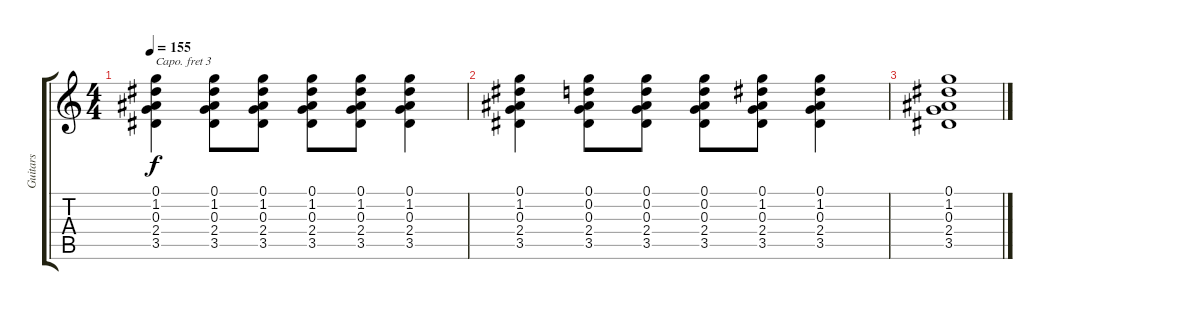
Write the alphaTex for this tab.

\track ("Guitars" "Guitars") {instrument acousticguitarsteel}
\staff {score tabs}
\capo 3
\tuning (E4 B3 G3 D3 A2 E2) {hide}
\ts (4 4)
\tempo 155
\clef g2
\ks c
(0.1 1.2 0.3 2.4 3.5).4{dy f} (0.1 1.2 0.3 2.4 3.5).8 (0.1 1.2 0.3 2.4 3.5).8 (0.1 1.2 0.3 2.4 3.5).8 (0.1 1.2 0.3 2.4 3.5).8 (0.1 1.2 0.3 2.4 3.5).4 |
(0.1 1.2 0.3 2.4 3.5).4 (0.1 0.2 0.3 2.4 3.5).8 (0.1 0.2 0.3 2.4 3.5).8 (0.1 0.2 0.3 2.4 3.5).8 (0.1 1.2 0.3 2.4 3.5).8 (0.1 1.2 0.3 2.4 3.5).4 |
(0.1 1.2 0.3 2.4 3.5).1
